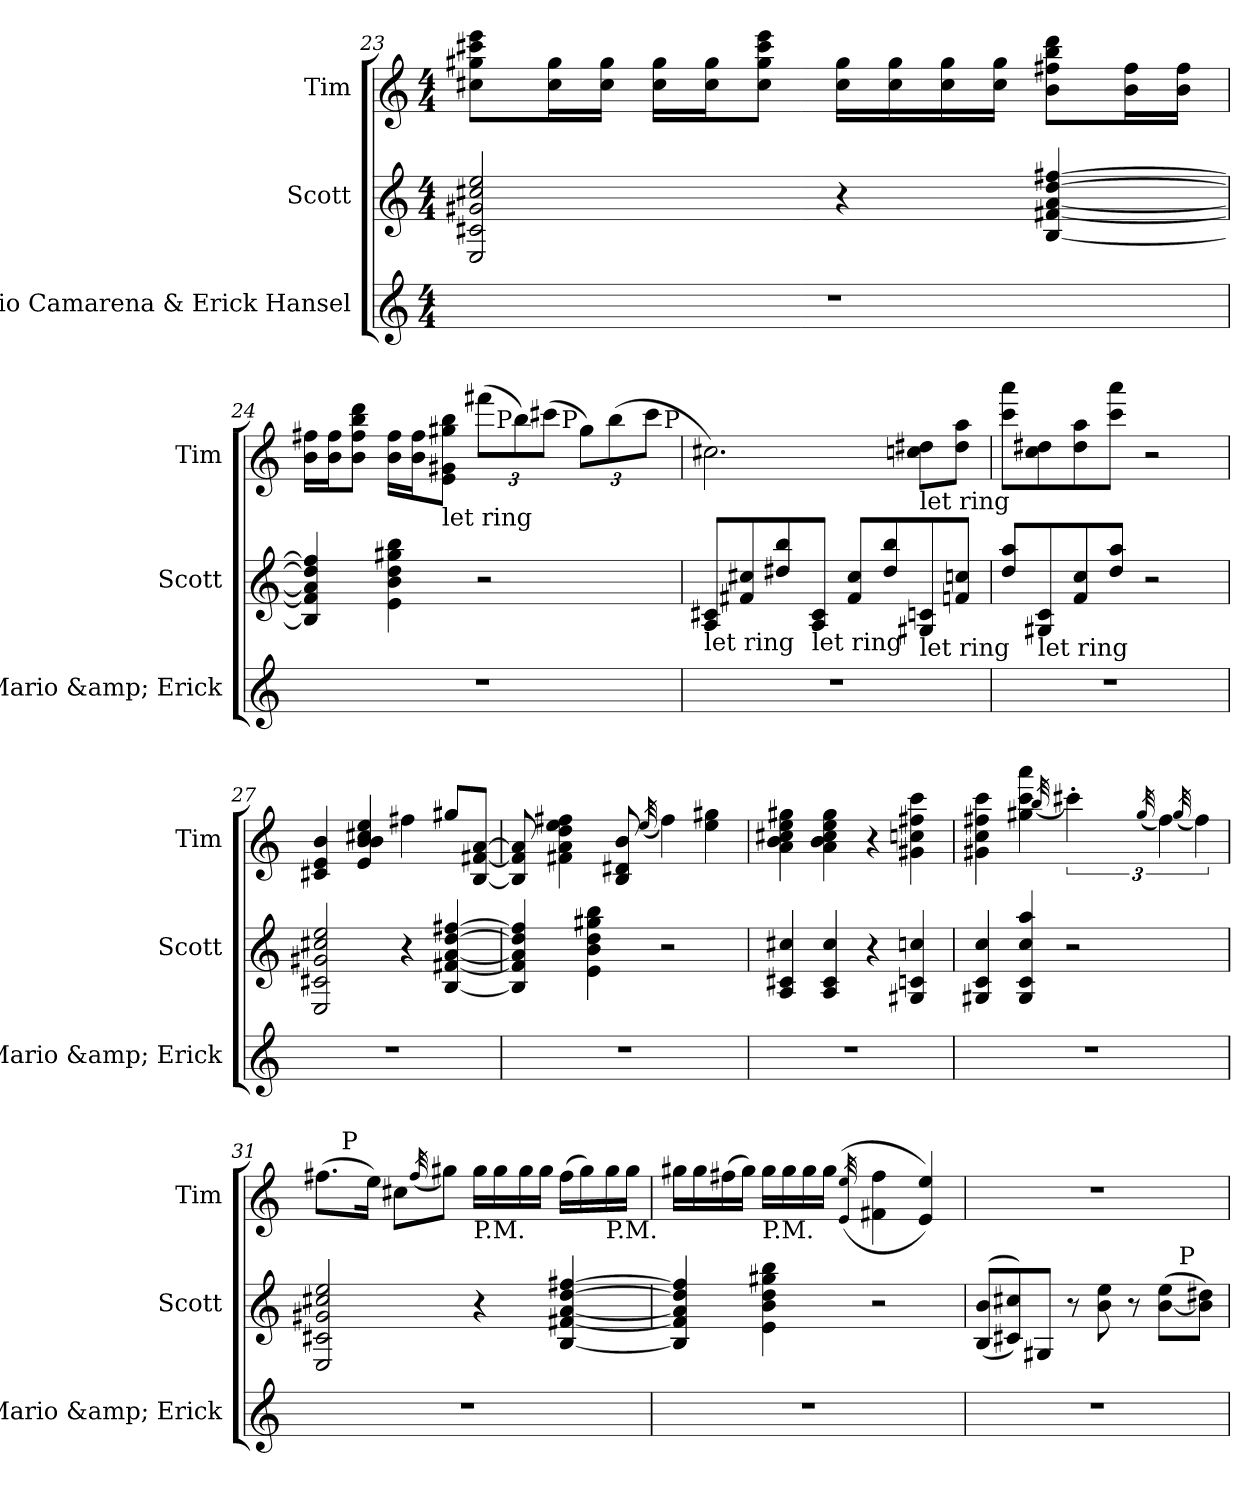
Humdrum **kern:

**kern	**kern	**kern
*part3	*part2	*part1
*staff3	*staff2	*staff1
*I"Mario Camarena &amp; Erick Hansel	*I"Scott	*I"Tim
*I'Mario &amp; Erick	*I'Scott	*I'Tim
!!LO:PB:g=z
*clefG2	*clefG2	*clefG2
*ITrd7c12	*ITrd7c12	*ITrd7c12
*k[]	*k[]	*k[]
*C:	*C:	*C:
*M4/4	*M4/4	*M4/4
=23	=23	=23
1r	2EE/ 2C#X/ 2G#X/ 2c#X/ 2e/	8c#X\ 8g#X\ 8cc#X\ 8ee\L
.	.	16c#\ 16g#\L
.	.	16c#\ 16g#\JJ
.	.	16c#\ 16g#\LL
.	.	16c#\ 16g#\J
.	.	8c#\ 8g#\ 8cc#\ 8ee\J
.	4r	16c#\ 16g#\LL
.	.	16c#\ 16g#\
.	.	16c#\ 16g#\
.	.	16c#\ 16g#\JJ
.	[4BB/ [4F#X/ [4A/ [4d/ [4f#X/	8B\ 8f#X\ 8b\ 8dd\L
.	.	16B\ 16f#\L
.	.	16B\ 16f#\JJ
=24	=24	=24
*	*	*^
*	*	*	*^
*	*	*	*	*^
1r	4BB/] 4F#/] 4A/] 4d/] 4f#/]	16B\ 16f#X\LL	3ryy	3%2ryy	3%2ryy
.	.	16B\ 16f#\J	.	.	.
.	.	8B\ 8f#\ 8b\ 8dd\J	.	.	.
.	4E\ 4B\ 4d\ 4g#X\ 4b\	16B\ 16f#\LL	.	.	.
.	.	16B\ 16f#\J	.	.	.
.	.	.	6ryy	.	.
!	!	!LO:TX:b:t=let ring	!	!	!
.	.	8E\ 8G#X\ 8g#X\ 8b\J	.	.	.
*	*	*Xbrackettup	*	*	*
.	2r	(12ff#X\L	24ryy	.	.
!	!	!	!LO:TX:a:t=P	!	!
.	.	.	3ryy	.	.
.	.	12b\)	.	.	.
.	.	(12cc#X\J	.	24ryy	6..ryy
!	!	!	!	!LO:TX:a:t=P	!
.	.	.	.	6..ryy	.
.	.	12g#\L)	.	.	.
.	.	(12b\	.	.	.
.	.	.	12.ryy	.	.
.	.	12cc#\J	.	.	.
!	!	!	!	!	!LO:TX:a:t=P
.	.	.	.	.	24ryy
!!LO:LB:g=z
=25	=25	=25	=25	=25	=25
!	!LO:TX:b:t=let ring	!	!	!	!
*	*	*v	*v	*v	*v
1r	8AA/ 8C#X/L	2.c#X\)
.	8F#X/ 8c#X/	.
.	8d#X/ 8b/	.
!	!LO:TX:b:t=let ring	!
.	8AA/ 8C#/J	.
.	8F#/ 8c#/L	.
.	8d#/ 8b/	.
!	!	!LO:TX:b:t=let ring
!	!LO:TX:b:t=let ring	!
.	8GG#X/ 8Cn/	8cn\ 8d#X\L
.	8Fn/ 8cn/J	8d#\ 8a\J
=26	=26	=26
1r	8d/ 8a/L	8cc\ 8aa\L
!	!LO:TX:b:t=let ring	!
.	8GG#X/ 8C/	8c\ 8d#X\
.	8F/ 8c/	8d#\ 8a\
.	8d/ 8a/J	8cc\ 8aa\J
.	2r	2r
=27	=27	=27
1r	2EE/ 2C#X/ 2G#X/ 2c#X/ 2e/	4C#X/ 4E/ 4B/
.	.	4E/ 4B/ 4B/ 4c#X/ 4e/
.	4r	4f#X\
.	[4BB/ [4F#X/ [4A/ [4d/ [4f#X/	8g#X/L
.	.	[8BB/ [8F#X/ [8A/J
=28	=28	=28
1r	4BB/] 4F#/] 4A/] 4d/] 4f#/]	8BB/] 8F#/] 8A/]
.	.	4F#X\ 4A\ 4d\ 4e\ 4f#X\
.	4E\ 4B\ 4d\ 4g#X\ 4b\	.
.	.	8BB/ 8D#X/ 8B/
.	.	(32qe/
.	2r	4f#\)
.	.	4e\ 4g#X\
!!LO:LB:g=z
=29	=29	=29
1r	4AA/ 4C#X/ 4c#X/	4A\ 4B\ 4c#X\ 4e\ 4g#X\
.	4AA/ 4C#/ 4c#/	4A\ 4B\ 4c#\ 4e\ 4g#\
.	4r	4r
.	4GG#X/ 4Cn/ 4cn/	4G#X\ 4cn\ 4f#X\ 4cc\
=30	=30	=30
1r	4GG#X/ 4C/ 4c/	4G#X\ 4c\ 4f#X\ 4cc\
.	4GG#/ 4C/ 4c/ 4a/	4g#X\ 4cc\ 4aa\
.	.	(32qb/
*	*	*brackettup
.	2r	6cc#X'\)
.	.	(32qg#/
.	.	6f#\)
.	.	(32qg#/
.	.	6f#\)
=31	=31	=31
*	*	*^
1r	2EE/ 2C#X/ 2G#X/ 2c#X/ 2e/	(8.f#X\L	16.ryy
!	!	!	!LO:TX:a:t=P
.	.	.	2ryy
.	.	16e\Jk)	.
.	.	8c#X\L	.
.	.	(32qf#/	.
.	.	8g#X\J)	.
!	!	!LO:TX:b:t=P.M.	!
.	4r	16g#\LL	.
.	.	16g#\	.
.	.	.	4ryy
.	.	16g#\	.
.	.	16g#\JJ	.
.	[4BB/ [4F#X/ [4A/ [4d/ [4f#X/	(16f#\LL	.
.	.	16g#\)	.
.	.	.	8ryy
!	!	!LO:TX:b:t=P.M.	!
.	.	16g#\	.
.	.	16g#\JJ	.
.	.	.	32ryy
*	*	*v	*v
!!LO:LB:g=z
=32	=32	=32
1r	4BB/] 4F#/] 4A/] 4d/] 4f#/]	16g#X\LL
.	.	16g#\
.	.	(16f#X\
.	.	16g#\JJ)
!	!	!LO:TX:b:t=P.M.
.	4E\ 4B\ 4d\ 4g#X\ 4b\	16g#\LL
.	.	16g#\
.	.	16g#\
.	.	16g#\JJ
.	.	((32qE/ 32qe/
.	2r	4F#X\ 4f#\
.	.	4E/ 4e/))
=33	=33	=33
*	*^	*
1r	((8BB/ 8B/L	2ryy	1r
.	8C#X/ 8c#X/))	.	.
.	8GG#X/J	.	.
.	8r	.	.
.	8B\ 8e\	4ryy	.
.	8r	.	.
.	([8B\ 8e\L	16ryy	.
!	!	!LO:TX:a:t=P	!
.	.	8.ryy	.
.	8B\] 8d#X\J)	.	.
*	*v	*v	*
=	=	=
*-	*-	*-
